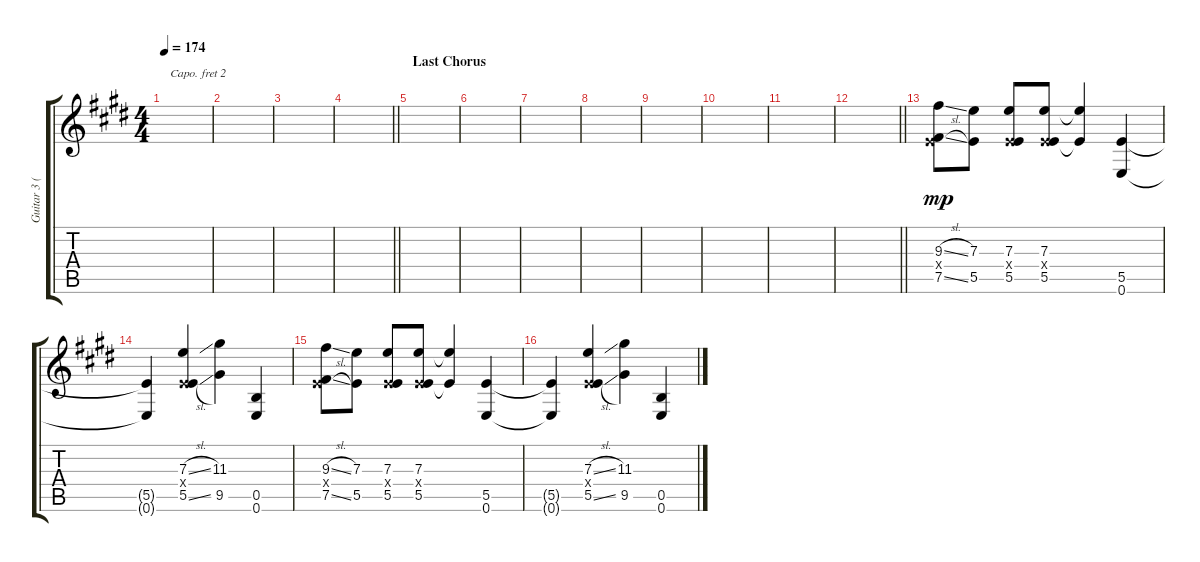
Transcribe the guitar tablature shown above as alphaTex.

\track ("Guitar 3 (Drop D, Capo 2)" "Guitar 3 (") {instrument distortionguitar}
\staff {score tabs}
\capo 2
\tuning (E4 B3 G3 D3 A2 D2) {hide}
\ts (4 4)
\tempo 174
\clef g2
\ks e
|
|
|
\barLineRight lightlight
|
\section ("" "Last Chorus")
|
|
|
|
|
|
|
\barLineRight lightlight
|
(9.3{sl} 0.4{x} 7.5{sl}).8{dy mp} (7.3 5.5).8 (7.3 0.4{x} 5.5).8 (7.3 0.4{x} 5.5).8 (7.3{t} 5.5{t}).4 (5.5 0.6).4 |
(5.5{t} 0.6{t}).4 (7.3{sl} 0.4{x} 5.5{sl}).4 (11.3 9.5).4 (0.5 0.6).4 |
(9.3{sl} 0.4{x} 7.5{sl}).8 (7.3 5.5).8 (7.3 0.4{x} 5.5).8 (7.3 0.4{x} 5.5).8 (7.3{t} 5.5{t}).4 (5.5 0.6).4 |
(5.5{t} 0.6{t}).4 (7.3{sl} 0.4{x} 5.5{sl}).4 (11.3 9.5).4 (0.5 0.6).4
